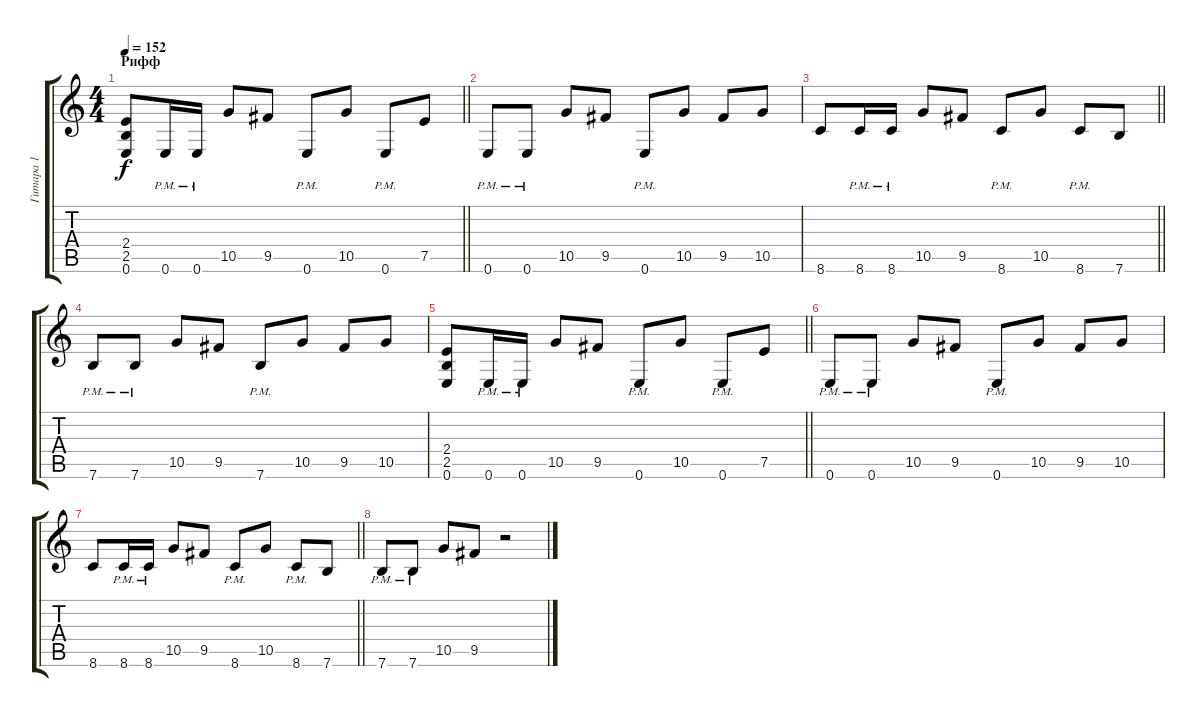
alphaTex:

\track ("Гитара 1" "Гитара 1") {instrument distortionguitar}
\staff {score tabs}
\tuning (E4 B3 G3 D3 A2 E2) {hide}
\ts (4 4)
\section ("" "Рифф")
\tempo 152
\clef g2
\barLineRight lightlight
\ks c
(2.4 2.5 0.6).8{dy f} 0.6{pm}.16 0.6{pm}.16 10.5.8 9.5.8 0.6{pm}.8 10.5.8 0.6{pm}.8 7.5.8 |
0.6{pm}.8 0.6{pm}.8 10.5.8 9.5.8 0.6{pm}.8 10.5.8 9.5.8 10.5.8 |
\barLineRight lightlight
8.6.8 8.6{pm}.16 8.6{pm}.16 10.5.8 9.5.8 8.6{pm}.8 10.5.8 8.6{pm}.8 7.6.8 |
7.6{pm}.8 7.6{pm}.8 10.5.8 9.5.8 7.6{pm}.8 10.5.8 9.5.8 10.5.8 |
\barLineRight lightlight
(2.4 2.5 0.6).8 0.6{pm}.16 0.6{pm}.16 10.5.8 9.5.8 0.6{pm}.8 10.5.8 0.6{pm}.8 7.5.8 |
0.6{pm}.8 0.6{pm}.8 10.5.8 9.5.8 0.6{pm}.8 10.5.8 9.5.8 10.5.8 |
\barLineRight lightlight
8.6.8 8.6{pm}.16 8.6{pm}.16 10.5.8 9.5.8 8.6{pm}.8 10.5.8 8.6{pm}.8 7.6.8 |
7.6{pm}.8 7.6{pm}.8 10.5.8 9.5.8 r.2
